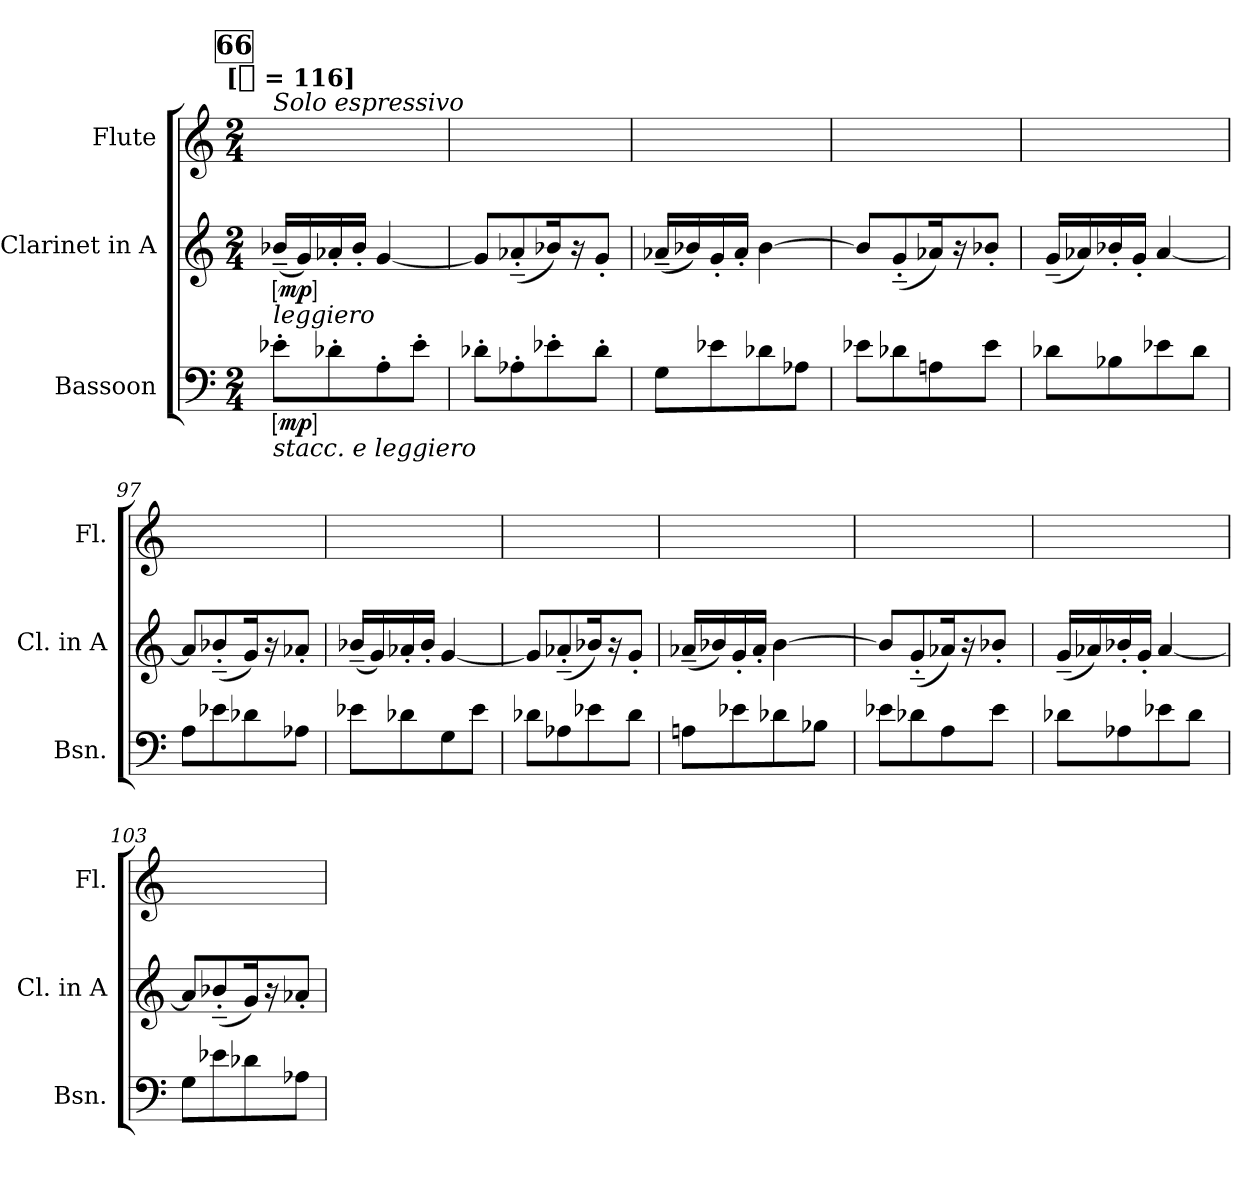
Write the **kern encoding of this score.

**kern	**dynam	**kern	**dynam	**kern
*part3	*part3	*part2	*part2	*part1
*staff3	*staff3	*staff2	*staff2	*staff1
*I"Bassoon	*	*I"Clarinet in A	*	*I"Flute
*I'Bsn.	*	*I'Cl. in A	*	*I'Fl.
*clefF4	*	*clefG2	*	*clefG2
*	*	*ITrd2c3	*	*
*k[]	*	*k[f#c#g#]	*	*k[]
!!LO:TX:omd:t=[[quarter] = 116]
*M2/4	*	*M2/4	*	*M2/4
*MM116	*	*MM116	*	*MM116
!!LO:REH:place=s1:t=66
=92	=92	=92	=92	=92
!	!	!	!	!LO:TX:a:i:t=Solo espressivo
!	!	!LO:TX:b:i:t=leggiero	!	!
!LO:TX:b:i:t=stacc. e leggiero	!	!	!	!
!	!LO:DY:ed=brack	!	!LO:DY:ed=brack	!
8e-X'L	mp	(16gn~LL	mp	4.ryy
.	.	16e)	.	.
8d-X'	.	16fn'	.	.
.	.	16g'JJ	.	.
8A'	.	[4e	.	.
8e-'J	.	.	.	8ryy
=93	=93	=93	=93	=93
8d-X'L	.	8eL]	.	4ryy
8A-X'	.	(8fn'~	.	.
8e-X'	.	16gnK)	.	4ryy
.	.	16r	.	.
8d-'J	.	8e'J	.	.
=94	=94	=94	=94	=94
8GL	.	(16fn~LL	.	4.ryy
.	.	16gn)	.	.
8e-X	.	16e'	.	.
.	.	16f'JJ	.	.
8d-X	.	[4g	.	.
8A-XJ	.	.	.	8ryy
=95	=95	=95	=95	=95
8e-XL	.	8gnL]	.	4ryy
8d-X	.	(8e'~	.	.
8An	.	16fnK)	.	4ryy
.	.	16r	.	.
8e-J	.	8g'J	.	.
=96	=96	=96	=96	=96
8d-XL	.	(16e~LL	.	4.ryy
.	.	16fn)	.	.
8B-X	.	16gn'	.	.
.	.	16e'JJ	.	.
8e-X	.	[4f	.	.
8d-J	.	.	.	8ryy
=97	=97	=97	=97	=97
8AL	.	8fnL]	.	4ryy
8e-X	.	(8gn'~	.	.
8d-X	.	16eK)	.	4ryy
.	.	16r	.	.
8A-XJ	.	8f'J	.	.
=98	=98	=98	=98	=98
8e-XL	.	(16gn~LL	.	4.ryy
.	.	16e)	.	.
8d-X	.	16fn'	.	.
.	.	16g'JJ	.	.
8G	.	[4e	.	.
8e-J	.	.	.	8ryy
=99	=99	=99	=99	=99
8d-XL	.	8eL]	.	4ryy
8A-X	.	(8fn'~	.	.
8e-X	.	16gnK)	.	4ryy
.	.	16r	.	.
8d-J	.	8e'J	.	.
=100	=100	=100	=100	=100
8AniL	.	(16fn~LL	.	8.ryy
.	.	16gn)	.	.
8e-X	.	16e'	.	.
.	.	16f'JJ	.	16ryy
8d-X	.	[4g	.	16ryy
.	.	.	.	16ryy
8B-XJ	.	.	.	16ryy
.	.	.	.	16ryy
=101	=101	=101	=101	=101
8e-XL	.	8gnL]	.	8ryy
8d-X	.	(8e'~	.	8ryy
8A	.	16fnK)	.	8ryy
.	.	16r	.	.
8e-J	.	8g'J	.	16ryy
.	.	.	.	16ryy
=102	=102	=102	=102	=102
8d-XL	.	(16e~LL	.	8ryy
.	.	16fn)	.	.
8A-X	.	16gn'	.	8ryy
.	.	16e'JJ	.	.
8e-X	.	[4f	.	8ryy
8d-J	.	.	.	16ryy
.	.	.	.	16ryy
=103	=103	=103	=103	=103
8GL	.	8fnL]	.	8ryy
8e-X	.	(8gn'~	.	8ryy
8d-X	.	16eK)	.	8ryy
.	.	16r	.	.
8A-XJ	.	8f'J	.	8ryy
=	=	=	=	=
*-	*-	*-	*-	*-
